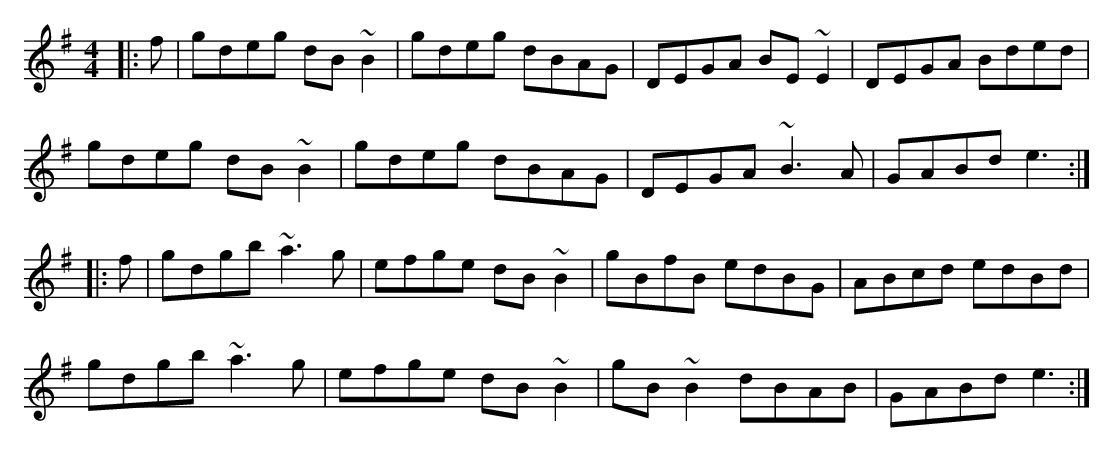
X:1
M:4/4
K:G
|:f|gdeg dB~B2|gdeg dBAG|DEGA BE~E2|DEGA Bded|
gdeg dB~B2|gdeg dBAG|DEGA ~B3A|GABd e3:|
|:f|gdgb ~a3g|efge dB~B2|gBfB edBG|ABcd edBd|
gdgb ~a3g|efge dB~B2|gB~B2 dBAB|GABd e3:|
